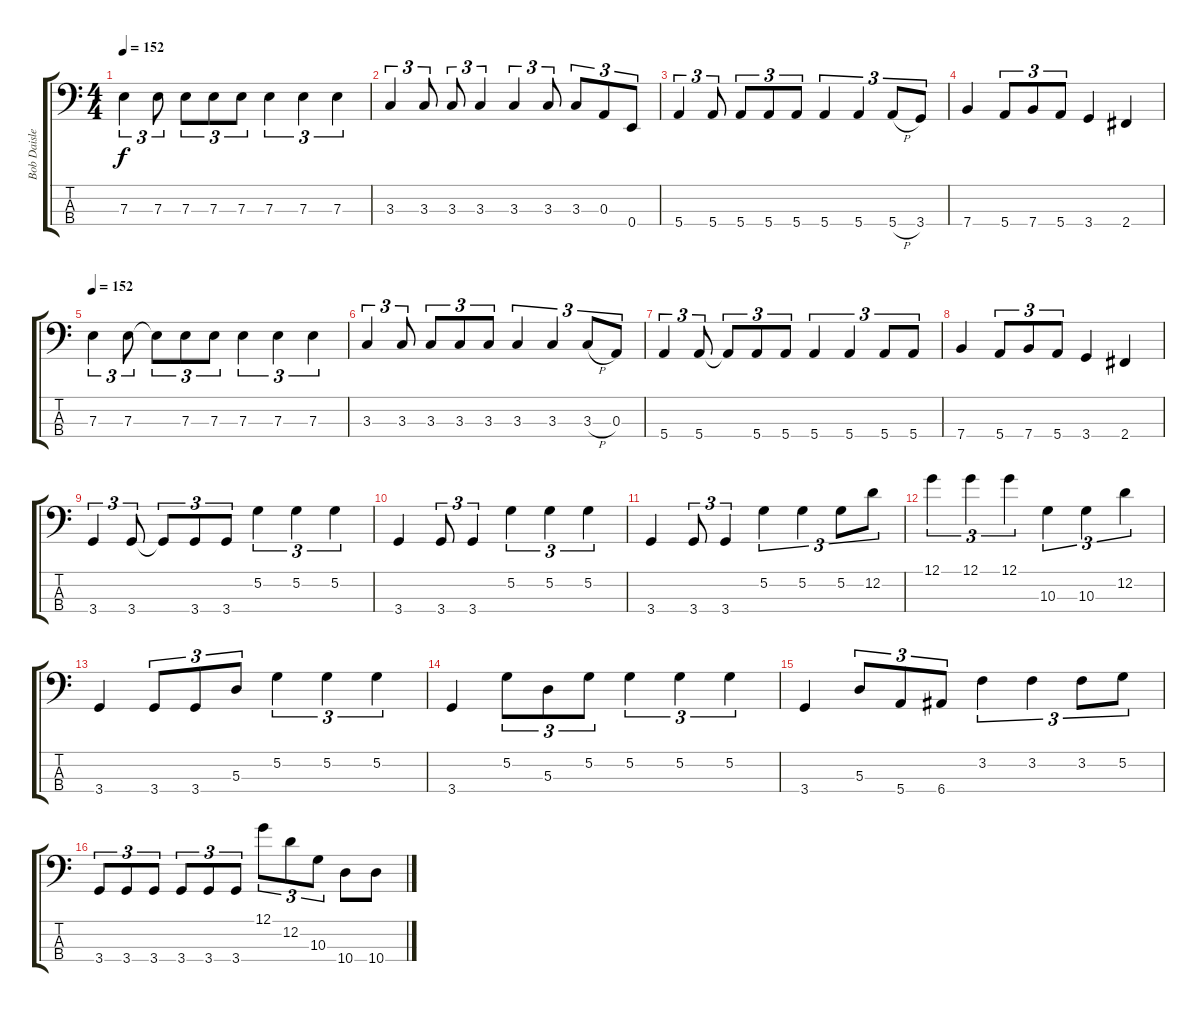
\track ("Bob Daisley" "Bob Daisle") {instrument electricbassfinger}
\staff {score tabs}
\tuning (G2 D2 A1 E1) {hide}
\ts (4 4)
\tempo 152
\clef f4
\ks c
7.3.4{tu (3 2) dy f} 7.3.8{tu (3 2)} 7.3.8{tu (3 2)} 7.3.8{tu (3 2)} 7.3.8{tu (3 2)} 7.3.4{tu (3 2)} 7.3.4{tu (3 2)} 7.3.4{tu (3 2)} |
3.3.4{tu (3 2)} 3.3.8{tu (3 2)} 3.3.8{tu (3 2)} 3.3.4{tu (3 2)} 3.3.4{tu (3 2)} 3.3.8{tu (3 2)} 3.3.8{tu (3 2)} 0.3.8{tu (3 2)} 0.4.8{tu (3 2)} |
5.4.4{tu (3 2)} 5.4.8{tu (3 2)} 5.4.8{tu (3 2)} 5.4.8{tu (3 2)} 5.4.8{tu (3 2)} 5.4.4{tu (3 2)} 5.4.4{tu (3 2)} 5.4{h}.8{tu (3 2)} 3.4.8{tu (3 2)} |
7.4.4 5.4.8{tu (3 2)} 7.4.8{tu (3 2)} 5.4.8{tu (3 2)} 3.4.4 2.4.4 |
\tempo 152
7.3.4{tu (3 2)} 7.3.8{tu (3 2)} 7.3{t}.8{tu (3 2)} 7.3.8{tu (3 2)} 7.3.8{tu (3 2)} 7.3.4{tu (3 2)} 7.3.4{tu (3 2)} 7.3.4{tu (3 2)} |
3.3.4{tu (3 2)} 3.3.8{tu (3 2)} 3.3.8{tu (3 2)} 3.3.8{tu (3 2)} 3.3.8{tu (3 2)} 3.3.4{tu (3 2)} 3.3.4{tu (3 2)} 3.3{h}.8{tu (3 2)} 0.3.8{tu (3 2)} |
5.4.4{tu (3 2)} 5.4.8{tu (3 2)} 5.4{t}.8{tu (3 2)} 5.4.8{tu (3 2)} 5.4.8{tu (3 2)} 5.4.4{tu (3 2)} 5.4.4{tu (3 2)} 5.4.8{tu (3 2)} 5.4.8{tu (3 2)} |
7.4.4 5.4.8{tu (3 2)} 7.4.8{tu (3 2)} 5.4.8{tu (3 2)} 3.4.4 2.4.4 |
3.4.4{tu (3 2)} 3.4.8{tu (3 2)} 3.4{t}.8{tu (3 2)} 3.4.8{tu (3 2)} 3.4.8{tu (3 2)} 5.2.4{tu (3 2)} 5.2.4{tu (3 2)} 5.2.4{tu (3 2)} |
3.4.4 3.4.8{tu (3 2)} 3.4.4{tu (3 2)} 5.2.4{tu (3 2)} 5.2.4{tu (3 2)} 5.2.4{tu (3 2)} |
3.4.4 3.4.8{tu (3 2)} 3.4.4{tu (3 2)} 5.2.4{tu (3 2)} 5.2.4{tu (3 2)} 5.2.8{tu (3 2)} 12.2.8{tu (3 2)} |
12.1.4{tu (3 2)} 12.1.4{tu (3 2)} 12.1.4{tu (3 2)} 10.3.4{tu (3 2)} 10.3.4{tu (3 2)} 12.2.4{tu (3 2)} |
3.4.4 3.4.8{tu (3 2)} 3.4.8{tu (3 2)} 5.3.8{tu (3 2)} 5.2.4{tu (3 2)} 5.2.4{tu (3 2)} 5.2.4{tu (3 2)} |
3.4.4 5.2.8{tu (3 2)} 5.3.8{tu (3 2)} 5.2.8{tu (3 2)} 5.2.4{tu (3 2)} 5.2.4{tu (3 2)} 5.2.4{tu (3 2)} |
3.4.4 5.3.8{tu (3 2)} 5.4.8{tu (3 2)} 6.4.8{tu (3 2)} 3.2.4{tu (3 2)} 3.2.4{tu (3 2)} 3.2.8{tu (3 2)} 5.2.8{tu (3 2)} |
3.4.8{tu (3 2)} 3.4.8{tu (3 2)} 3.4.8{tu (3 2)} 3.4.8{tu (3 2)} 3.4.8{tu (3 2)} 3.4.8{tu (3 2)} 12.1.8{tu (3 2)} 12.2.8{tu (3 2)} 10.3.8{tu (3 2)} 10.4.8 10.4.8
